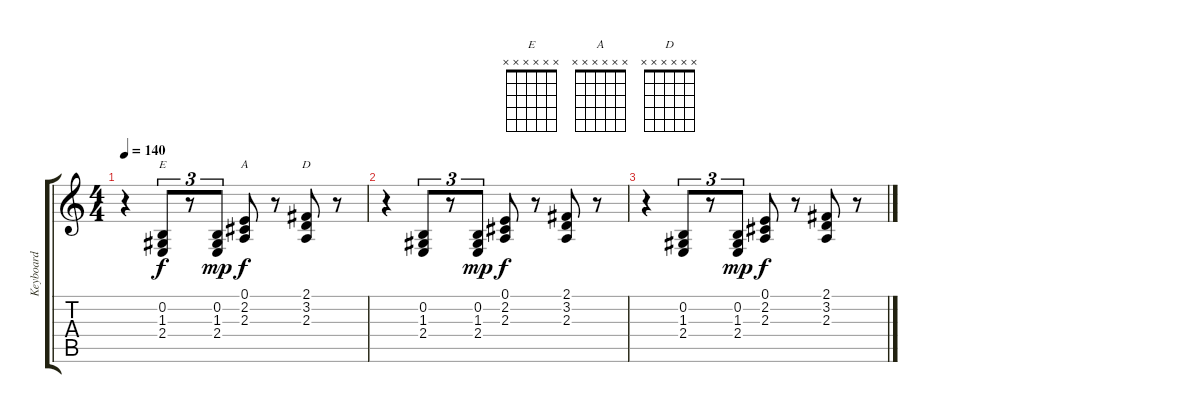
\track ("Keyboard" "Keyboard") {instrument drawbarorgan}
\staff {score tabs}
\tuning (E4 B3 G3 D3 A2 E2) {hide}
\chord ("E" x x x x x x)
\chord ("A" x x x x x x)
\chord ("D" x x x x x x)
\ts (4 4)
\tempo 140
\clef g2
\ks c
r.4{dy f volume 0} (0.2 1.3 2.4).8{tu (3 2) ch "E"} r.8{tu (3 2)} (0.2 1.3 2.4).8{tu (3 2) dy mp} (0.1 2.2 2.3).8{ch "A" dy f} r.8 (2.1 3.2 2.3).8{ch "D"} r.8 |
r.4 (0.2 1.3 2.4).8{tu (3 2)} r.8{tu (3 2)} (0.2 1.3 2.4).8{tu (3 2) dy mp} (0.1 2.2 2.3).8{dy f} r.8 (2.1 3.2 2.3).8 r.8 |
r.4 (0.2 1.3 2.4).8{tu (3 2)} r.8{tu (3 2)} (0.2 1.3 2.4).8{tu (3 2) dy mp} (0.1 2.2 2.3).8{dy f} r.8 (2.1 3.2 2.3).8 r.8
